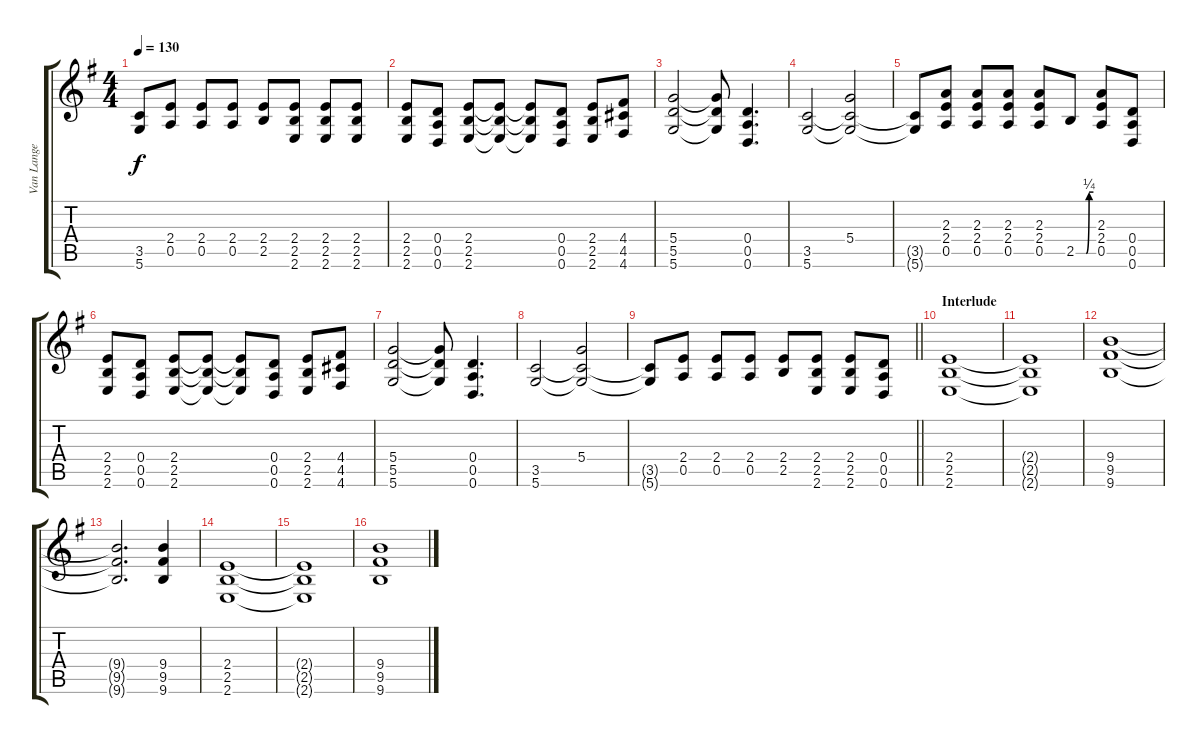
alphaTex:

\track ("Van Lange (Guitar)" "Van Lange ") {instrument distortionguitar}
\staff {score tabs}
\tuning (E4 B3 G3 D3 A2 D2) {hide}
\ts (4 4)
\tempo 130
\clef g2
\ks g
(3.5{t} 5.6{t}).8{dy f} (2.4 0.5).8 (2.4 0.5).8 (2.4 0.5).8 (2.4 2.5).8 (2.4 2.5 2.6).8 (2.4 2.5 2.6).8 (2.4 2.5 2.6).8 |
(2.4 2.5 2.6).8 (0.4 0.5 0.6).8 (2.4 2.5 2.6).8 (2.4{t} 2.5{t} 2.6{t}).8 (2.4{t} 2.5{t} 2.6{t}).8 (0.4 0.5 0.6).8 (2.4 2.5 2.6).8 (4.4 4.5 4.6).8 |
(5.4 5.5 5.6).2 (5.4{t} 5.5{t} 5.6{t}).8 (0.4 0.5 0.6).4{d} |
(3.5 5.6).2 (5.4 3.5{t} 5.6{t}).2 |
(3.5{t} 5.6{t}).8 (2.3 2.4 0.5).8 (2.3 2.4 0.5).8 (2.3 2.4 0.5).8 (2.3 2.4 0.5).8 2.5{be (custom 0 0 35 0 45 1 60 1)}.8 (2.3 2.4 0.5).8 (0.4 0.5 0.6).8 |
(2.4 2.5 2.6).8 (0.4 0.5 0.6).8 (2.4 2.5 2.6).8 (2.4{t} 2.5{t} 2.6{t}).8 (2.4{t} 2.5{t} 2.6{t}).8 (0.4 0.5 0.6).8 (2.4 2.5 2.6).8 (4.4 4.5 4.6).8 |
(5.4 5.5 5.6).2 (5.4{t} 5.5{t} 5.6{t}).8 (0.4 0.5 0.6).4{d} |
(3.5 5.6).2 (5.4 3.5{t} 5.6{t}).2 |
\barLineRight lightlight
(3.5{t} 5.6{t}).8 (2.4 0.5).8 (2.4 0.5).8 (2.4 0.5).8 (2.4 2.5).8 (2.4 2.5 2.6).8 (2.4 2.5 2.6).8 (0.4 0.5 0.6).8 |
\section ("" "Interlude")
(2.4 2.5 2.6).1 |
(2.4{t} 2.5{t} 2.6{t}).1 |
(9.4 9.5 9.6).1 |
(9.4{t} 9.5{t} 9.6{t}).2{d} (9.4 9.5 9.6).4 |
(2.4 2.5 2.6).1 |
(2.4{t} 2.5{t} 2.6{t}).1 |
(9.4 9.5 9.6).1
